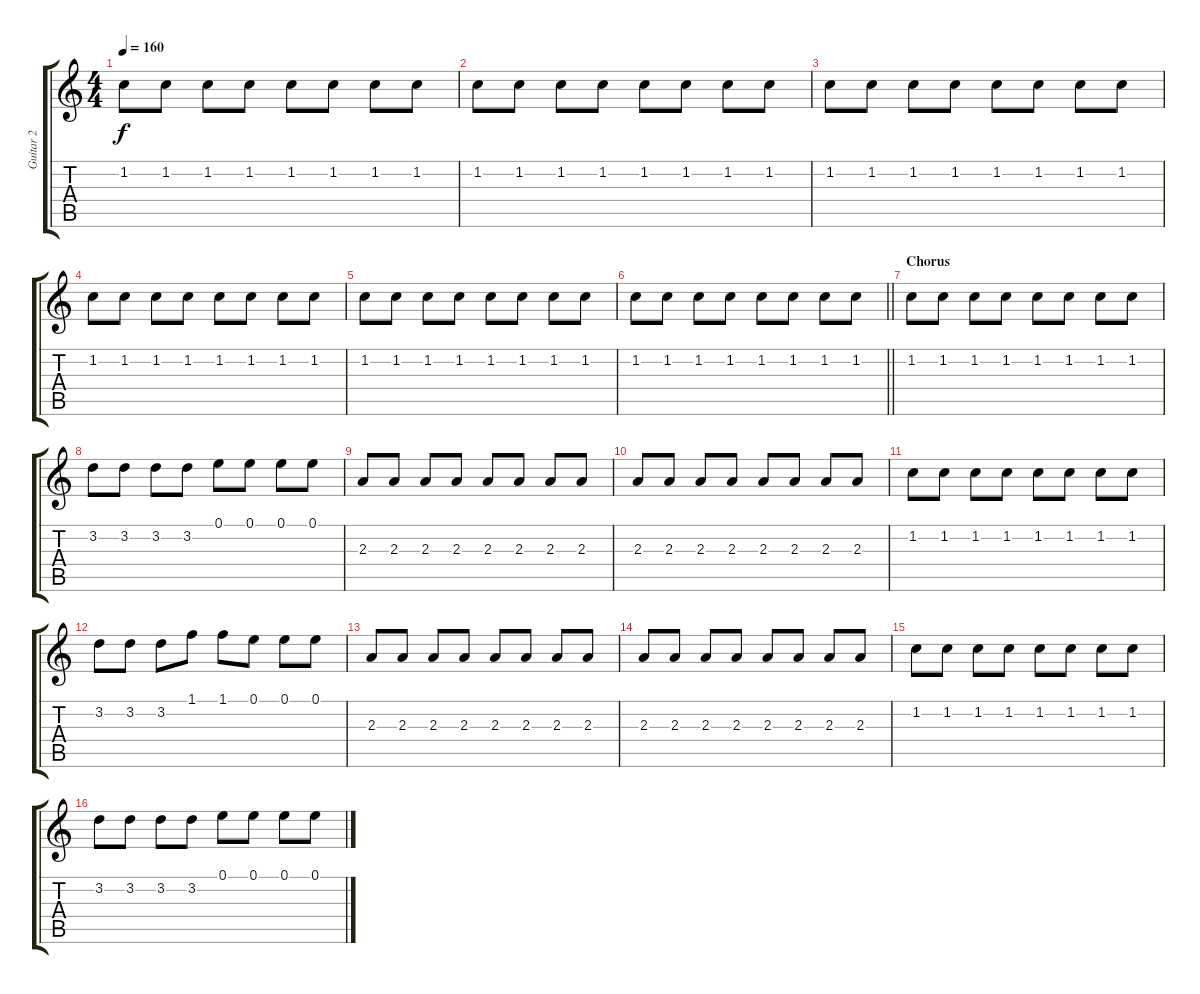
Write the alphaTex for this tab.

\track ("Guitar 2" "Guitar 2") {instrument distortionguitar}
\staff {score tabs}
\tuning (E4 B3 G3 D3 A2 E2) {hide}
\ts (4 4)
\tempo 160
\clef g2
\ks c
1.2.8{dy f} 1.2.8 1.2.8 1.2.8 1.2.8 1.2.8 1.2.8 1.2.8 |
1.2.8 1.2.8 1.2.8 1.2.8 1.2.8 1.2.8 1.2.8 1.2.8 |
1.2.8 1.2.8 1.2.8 1.2.8 1.2.8 1.2.8 1.2.8 1.2.8 |
1.2.8 1.2.8 1.2.8 1.2.8 1.2.8 1.2.8 1.2.8 1.2.8 |
1.2.8 1.2.8 1.2.8 1.2.8 1.2.8 1.2.8 1.2.8 1.2.8 |
\barLineRight lightlight
1.2.8 1.2.8 1.2.8 1.2.8 1.2.8 1.2.8 1.2.8 1.2.8 |
\section ("" "Chorus")
1.2.8{volume 10} 1.2.8 1.2.8 1.2.8 1.2.8 1.2.8 1.2.8 1.2.8 |
3.2.8 3.2.8 3.2.8 3.2.8 0.1.8 0.1.8 0.1.8 0.1.8 |
2.3.8 2.3.8 2.3.8 2.3.8 2.3.8 2.3.8 2.3.8 2.3.8 |
2.3.8 2.3.8 2.3.8 2.3.8 2.3.8 2.3.8 2.3.8 2.3.8 |
1.2.8 1.2.8 1.2.8 1.2.8 1.2.8 1.2.8 1.2.8 1.2.8 |
3.2.8 3.2.8 3.2.8 1.1.8 1.1.8 0.1.8 0.1.8 0.1.8 |
2.3.8 2.3.8 2.3.8 2.3.8 2.3.8 2.3.8 2.3.8 2.3.8 |
2.3.8 2.3.8 2.3.8 2.3.8 2.3.8 2.3.8 2.3.8 2.3.8 |
1.2.8 1.2.8 1.2.8 1.2.8 1.2.8 1.2.8 1.2.8 1.2.8 |
3.2.8 3.2.8 3.2.8 3.2.8 0.1.8 0.1.8 0.1.8 0.1.8
